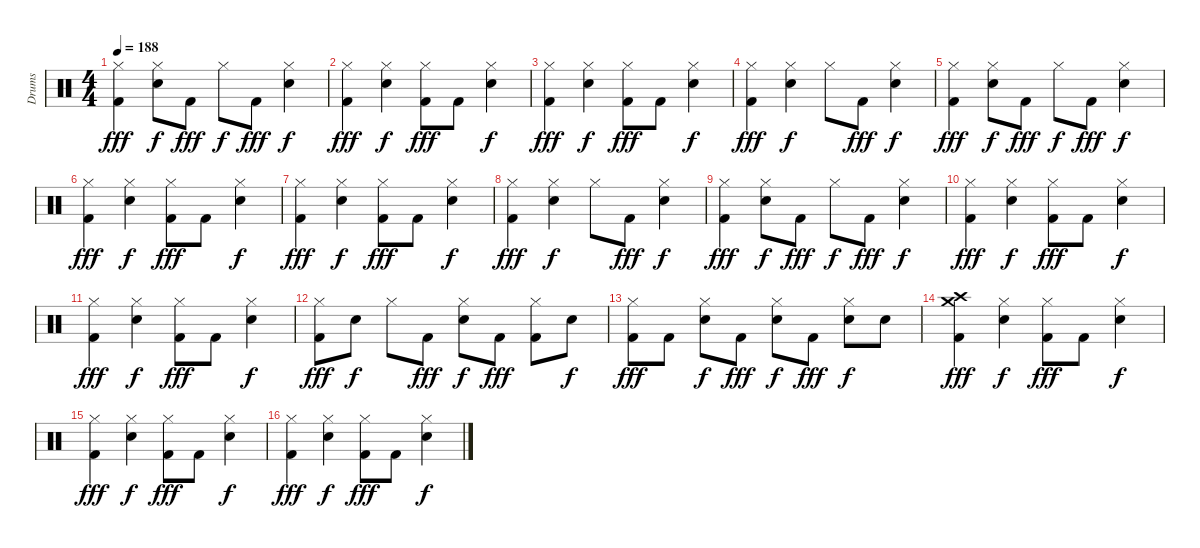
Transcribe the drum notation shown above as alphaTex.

\track ("Drums" "Drums") {instrument percussion}
\staff {score}
\articulation defaults
\ts (4 4)
\tempo 188
\clef neutral
\ks c
("Hi-Hat (closed)" "Kick (hit) 2").4{dy fff} ("Hi-Hat (closed)" "Electric Snare (hit)").8{dy f} "Kick (hit) 2".8{dy fff} "Hi-Hat (closed)".8{dy f} "Kick (hit) 2".8{dy fff} ("Hi-Hat (closed)" "Electric Snare (hit)").4{dy f} |
("Hi-Hat (closed)" "Kick (hit) 2").4{dy fff} ("Hi-Hat (closed)" "Electric Snare (hit)").4{dy f} ("Hi-Hat (closed)" "Kick (hit) 2").8{dy fff} "Kick (hit) 2".8 ("Hi-Hat (closed)" "Electric Snare (hit)").4{dy f} |
("Hi-Hat (closed)" "Kick (hit) 2").4{dy fff} ("Hi-Hat (closed)" "Electric Snare (hit)").4{dy f} ("Hi-Hat (closed)" "Kick (hit) 2").8{dy fff} "Kick (hit) 2".8 ("Hi-Hat (closed)" "Electric Snare (hit)").4{dy f} |
("Hi-Hat (closed)" "Kick (hit) 2").4{dy fff} ("Hi-Hat (closed)" "Electric Snare (hit)").4{dy f} "Hi-Hat (closed)".8 "Kick (hit) 2".8{dy fff} ("Hi-Hat (closed)" "Electric Snare (hit)").4{dy f} |
("Hi-Hat (closed)" "Kick (hit) 2").4{dy fff} ("Hi-Hat (closed)" "Electric Snare (hit)").8{dy f} "Kick (hit) 2".8{dy fff} "Hi-Hat (closed)".8{dy f} "Kick (hit) 2".8{dy fff} ("Hi-Hat (closed)" "Electric Snare (hit)").4{dy f} |
("Hi-Hat (closed)" "Kick (hit) 2").4{dy fff} ("Hi-Hat (closed)" "Electric Snare (hit)").4{dy f} ("Hi-Hat (closed)" "Kick (hit) 2").8{dy fff} "Kick (hit) 2".8 ("Hi-Hat (closed)" "Electric Snare (hit)").4{dy f} |
("Hi-Hat (closed)" "Kick (hit) 2").4{dy fff} ("Hi-Hat (closed)" "Electric Snare (hit)").4{dy f} ("Hi-Hat (closed)" "Kick (hit) 2").8{dy fff} "Kick (hit) 2".8 ("Hi-Hat (closed)" "Electric Snare (hit)").4{dy f} |
("Hi-Hat (closed)" "Kick (hit) 2").4{dy fff} ("Hi-Hat (closed)" "Electric Snare (hit)").4{dy f} "Hi-Hat (closed)".8 "Kick (hit) 2".8{dy fff} ("Hi-Hat (closed)" "Electric Snare (hit)").4{dy f} |
("Hi-Hat (closed)" "Kick (hit) 2").4{dy fff} ("Hi-Hat (closed)" "Electric Snare (hit)").8{dy f} "Kick (hit) 2".8{dy fff} "Hi-Hat (closed)".8{dy f} "Kick (hit) 2".8{dy fff} ("Hi-Hat (closed)" "Electric Snare (hit)").4{dy f} |
("Hi-Hat (closed)" "Kick (hit) 2").4{dy fff} ("Hi-Hat (closed)" "Electric Snare (hit)").4{dy f} ("Hi-Hat (closed)" "Kick (hit) 2").8{dy fff} "Kick (hit) 2".8 ("Hi-Hat (closed)" "Electric Snare (hit)").4{dy f} |
("Hi-Hat (closed)" "Kick (hit) 2").4{dy fff} ("Hi-Hat (closed)" "Electric Snare (hit)").4{dy f} ("Hi-Hat (closed)" "Kick (hit) 2").8{dy fff} "Kick (hit) 2".8 ("Hi-Hat (closed)" "Electric Snare (hit)").4{dy f} |
("Hi-Hat (closed)" "Kick (hit) 2").8{dy fff} "Electric Snare (hit)".8{dy f} "Hi-Hat (closed)".8 "Kick (hit) 2".8{dy fff} ("Hi-Hat (closed)" "Electric Snare (hit)").8{dy f} "Kick (hit) 2".8{dy fff} ("Hi-Hat (closed)" "Kick (hit) 2").8 "Electric Snare (hit)".8{dy f} |
("Hi-Hat (closed)" "Kick (hit) 2").8{dy fff} "Kick (hit) 2".8 ("Hi-Hat (closed)" "Electric Snare (hit)").8{dy f} "Kick (hit) 2".8{dy fff} ("Hi-Hat (closed)" "Electric Snare (hit)").8{dy f} "Kick (hit) 2".8{dy fff} ("Hi-Hat (closed)" "Electric Snare (hit)").8{dy f} "Electric Snare (hit)".8 |
("Crash medium (hit)" "Crash high (hit)" "Kick (hit) 2").4{dy fff} ("Hi-Hat (closed)" "Electric Snare (hit)").4{dy f} ("Hi-Hat (closed)" "Kick (hit) 2").8{dy fff} "Kick (hit) 2".8 ("Hi-Hat (closed)" "Electric Snare (hit)").4{dy f} |
("Hi-Hat (closed)" "Kick (hit) 2").4{dy fff} ("Hi-Hat (closed)" "Electric Snare (hit)").4{dy f} ("Hi-Hat (closed)" "Kick (hit) 2").8{dy fff} "Kick (hit) 2".8 ("Hi-Hat (closed)" "Electric Snare (hit)").4{dy f} |
("Hi-Hat (closed)" "Kick (hit) 2").4{dy fff} ("Hi-Hat (closed)" "Electric Snare (hit)").4{dy f} ("Hi-Hat (closed)" "Kick (hit) 2").8{dy fff} "Kick (hit) 2".8 ("Hi-Hat (closed)" "Electric Snare (hit)").4{dy f}
